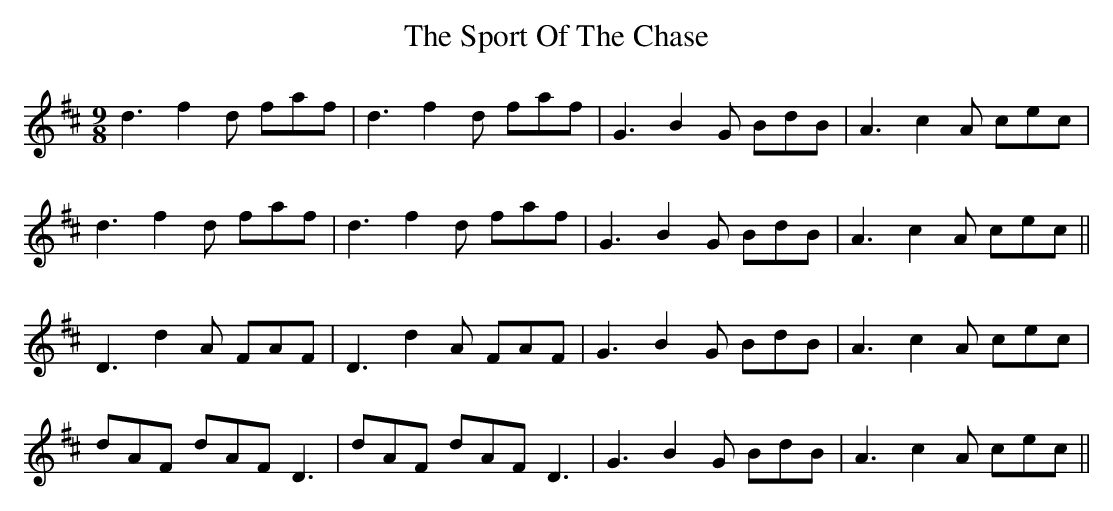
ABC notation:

X:1
T: The Sport Of The Chase
M: 9/8
L: 1/8
K: Amix
d3 f2d faf|d3 f2d faf|G3 B2G BdB|A3 c2A cec|
d3 f2d faf|d3 f2d faf|G3 B2G BdB|A3 c2A cec||
D3 d2A FAF|D3 d2A FAF|G3 B2G BdB|A3 c2A cec|
dAF dAF D3|dAF dAF D3|G3 B2G BdB|A3 c2A cec||
